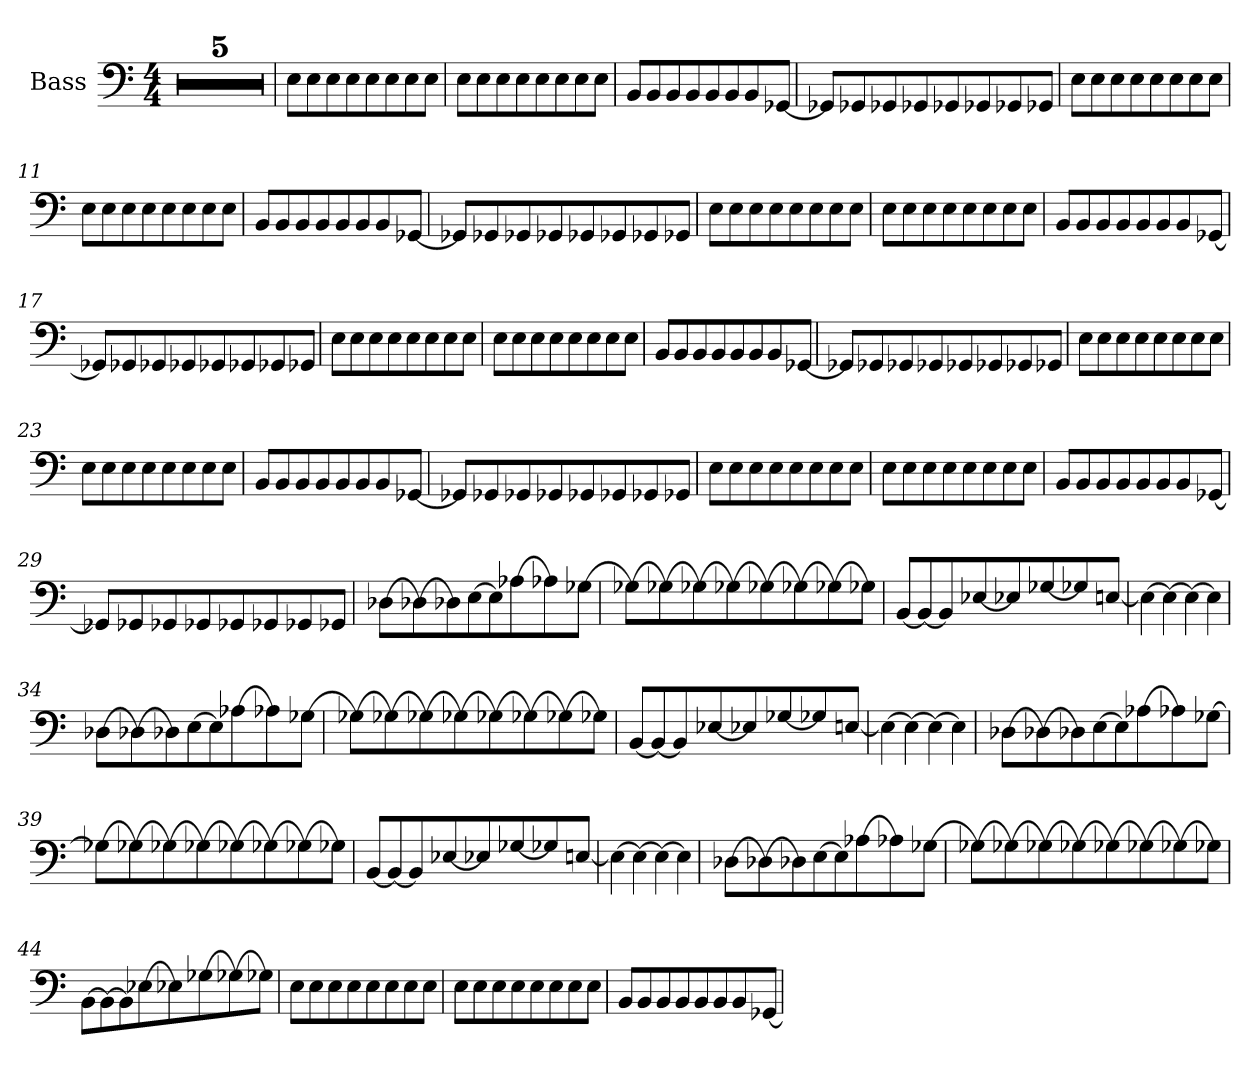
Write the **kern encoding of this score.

**kern
*part1
*staff1
*I"Bass
*clefF4
*ITrd7c12
*k[]
*M4/4
=1
!LO:N:vis=1
1r
=2
!LO:N:vis=1
1r
=3
!LO:N:vis=1
1r
=4
!LO:N:vis=1
1r
=5
!LO:N:vis=1
1r
=6
!LO:N:vis=8
32EE\L
!LO:N:vis=8
32EE\
!LO:N:vis=8
32EE\
!LO:N:vis=8
32EE\
!LO:N:vis=8
32EE\
!LO:N:vis=8
32EE\
!LO:N:vis=8
32EE\
!LO:N:vis=8
32EE\J
=7
!LO:N:vis=8
32EE\L
!LO:N:vis=8
32EE\
!LO:N:vis=8
32EE\
!LO:N:vis=8
32EE\
!LO:N:vis=8
32EE\
!LO:N:vis=8
32EE\
!LO:N:vis=8
32EE\
!LO:N:vis=8
32EE\J
=8
!LO:N:vis=8
32BBB/L
!LO:N:vis=8
32BBB/
!LO:N:vis=8
32BBB/
!LO:N:vis=8
32BBB/
!LO:N:vis=8
32BBB/
!LO:N:vis=8
32BBB/
!LO:N:vis=8
32BBB/
!LO:N:vis=8
[32GGG-X/J
=9
!LO:N:vis=8
32GGG-X/L]
!LO:N:vis=8
32GGG-X/
!LO:N:vis=8
32GGG-X/
!LO:N:vis=8
32GGG-X/
!LO:N:vis=8
32GGG-X/
!LO:N:vis=8
32GGG-X/
!LO:N:vis=8
32GGG-X/
!LO:N:vis=8
32GGG-X/J
=10
!LO:N:vis=8
32EE\L
!LO:N:vis=8
32EE\
!LO:N:vis=8
32EE\
!LO:N:vis=8
32EE\
!LO:N:vis=8
32EE\
!LO:N:vis=8
32EE\
!LO:N:vis=8
32EE\
!LO:N:vis=8
32EE\J
=11
!LO:N:vis=8
32EE\L
!LO:N:vis=8
32EE\
!LO:N:vis=8
32EE\
!LO:N:vis=8
32EE\
!LO:N:vis=8
32EE\
!LO:N:vis=8
32EE\
!LO:N:vis=8
32EE\
!LO:N:vis=8
32EE\J
=12
!LO:N:vis=8
32BBB/L
!LO:N:vis=8
32BBB/
!LO:N:vis=8
32BBB/
!LO:N:vis=8
32BBB/
!LO:N:vis=8
32BBB/
!LO:N:vis=8
32BBB/
!LO:N:vis=8
32BBB/
!LO:N:vis=8
[32GGG-X/J
=13
!LO:N:vis=8
32GGG-X/L]
!LO:N:vis=8
32GGG-X/
!LO:N:vis=8
32GGG-X/
!LO:N:vis=8
32GGG-X/
!LO:N:vis=8
32GGG-X/
!LO:N:vis=8
32GGG-X/
!LO:N:vis=8
32GGG-X/
!LO:N:vis=8
32GGG-X/J
=14
!LO:N:vis=8
32EE\L
!LO:N:vis=8
32EE\
!LO:N:vis=8
32EE\
!LO:N:vis=8
32EE\
!LO:N:vis=8
32EE\
!LO:N:vis=8
32EE\
!LO:N:vis=8
32EE\
!LO:N:vis=8
32EE\J
=15
!LO:N:vis=8
32EE\L
!LO:N:vis=8
32EE\
!LO:N:vis=8
32EE\
!LO:N:vis=8
32EE\
!LO:N:vis=8
32EE\
!LO:N:vis=8
32EE\
!LO:N:vis=8
32EE\
!LO:N:vis=8
32EE\J
=16
!LO:N:vis=8
32BBB/L
!LO:N:vis=8
32BBB/
!LO:N:vis=8
32BBB/
!LO:N:vis=8
32BBB/
!LO:N:vis=8
32BBB/
!LO:N:vis=8
32BBB/
!LO:N:vis=8
32BBB/
!LO:N:vis=8
[32GGG-X/J
=17
!LO:N:vis=8
32GGG-X/L]
!LO:N:vis=8
32GGG-X/
!LO:N:vis=8
32GGG-X/
!LO:N:vis=8
32GGG-X/
!LO:N:vis=8
32GGG-X/
!LO:N:vis=8
32GGG-X/
!LO:N:vis=8
32GGG-X/
!LO:N:vis=8
32GGG-X/J
=18
!LO:N:vis=8
32EE\L
!LO:N:vis=8
32EE\
!LO:N:vis=8
32EE\
!LO:N:vis=8
32EE\
!LO:N:vis=8
32EE\
!LO:N:vis=8
32EE\
!LO:N:vis=8
32EE\
!LO:N:vis=8
32EE\J
=19
!LO:N:vis=8
32EE\L
!LO:N:vis=8
32EE\
!LO:N:vis=8
32EE\
!LO:N:vis=8
32EE\
!LO:N:vis=8
32EE\
!LO:N:vis=8
32EE\
!LO:N:vis=8
32EE\
!LO:N:vis=8
32EE\J
=20
!LO:N:vis=8
32BBB/L
!LO:N:vis=8
32BBB/
!LO:N:vis=8
32BBB/
!LO:N:vis=8
32BBB/
!LO:N:vis=8
32BBB/
!LO:N:vis=8
32BBB/
!LO:N:vis=8
32BBB/
!LO:N:vis=8
[32GGG-X/J
=21
!LO:N:vis=8
32GGG-X/L]
!LO:N:vis=8
32GGG-X/
!LO:N:vis=8
32GGG-X/
!LO:N:vis=8
32GGG-X/
!LO:N:vis=8
32GGG-X/
!LO:N:vis=8
32GGG-X/
!LO:N:vis=8
32GGG-X/
!LO:N:vis=8
32GGG-X/J
=22
!LO:N:vis=8
32EE\L
!LO:N:vis=8
32EE\
!LO:N:vis=8
32EE\
!LO:N:vis=8
32EE\
!LO:N:vis=8
32EE\
!LO:N:vis=8
32EE\
!LO:N:vis=8
32EE\
!LO:N:vis=8
32EE\J
=23
!LO:N:vis=8
32EE\L
!LO:N:vis=8
32EE\
!LO:N:vis=8
32EE\
!LO:N:vis=8
32EE\
!LO:N:vis=8
32EE\
!LO:N:vis=8
32EE\
!LO:N:vis=8
32EE\
!LO:N:vis=8
32EE\J
=24
!LO:N:vis=8
32BBB/L
!LO:N:vis=8
32BBB/
!LO:N:vis=8
32BBB/
!LO:N:vis=8
32BBB/
!LO:N:vis=8
32BBB/
!LO:N:vis=8
32BBB/
!LO:N:vis=8
32BBB/
!LO:N:vis=8
[32GGG-X/J
=25
!LO:N:vis=8
32GGG-X/L]
!LO:N:vis=8
32GGG-X/
!LO:N:vis=8
32GGG-X/
!LO:N:vis=8
32GGG-X/
!LO:N:vis=8
32GGG-X/
!LO:N:vis=8
32GGG-X/
!LO:N:vis=8
32GGG-X/
!LO:N:vis=8
32GGG-X/J
=26
!LO:N:vis=8
32EE\L
!LO:N:vis=8
32EE\
!LO:N:vis=8
32EE\
!LO:N:vis=8
32EE\
!LO:N:vis=8
32EE\
!LO:N:vis=8
32EE\
!LO:N:vis=8
32EE\
!LO:N:vis=8
32EE\J
=27
!LO:N:vis=8
32EE\L
!LO:N:vis=8
32EE\
!LO:N:vis=8
32EE\
!LO:N:vis=8
32EE\
!LO:N:vis=8
32EE\
!LO:N:vis=8
32EE\
!LO:N:vis=8
32EE\
!LO:N:vis=8
32EE\J
=28
!LO:N:vis=8
32BBB/L
!LO:N:vis=8
32BBB/
!LO:N:vis=8
32BBB/
!LO:N:vis=8
32BBB/
!LO:N:vis=8
32BBB/
!LO:N:vis=8
32BBB/
!LO:N:vis=8
32BBB/
!LO:N:vis=8
[32GGG-X/J
=29
!LO:N:vis=8
32GGG-X/L]
!LO:N:vis=8
32GGG-X/
!LO:N:vis=8
32GGG-X/
!LO:N:vis=8
32GGG-X/
!LO:N:vis=8
32GGG-X/
!LO:N:vis=8
32GGG-X/
!LO:N:vis=8
32GGG-X/
!LO:N:vis=8
32GGG-X/J
=30
!LO:N:vis=8
[32DD-X\L
!LO:N:vis=8
32DD-X\_
!LO:N:vis=8
32DD-X\]
!LO:N:vis=8
[32EE\
!LO:N:vis=8
32EE\]
!LO:N:vis=8
[32AA-X\
!LO:N:vis=8
32AA-X\]
!LO:N:vis=8
[32GG-X\J
=31
!LO:N:vis=8
32GG-X\L_
!LO:N:vis=8
32GG-X\_
!LO:N:vis=8
32GG-X\_
!LO:N:vis=8
32GG-X\_
!LO:N:vis=8
32GG-X\_
!LO:N:vis=8
32GG-X\_
!LO:N:vis=8
32GG-X\_
!LO:N:vis=8
32GG-X\J]
=32
!LO:N:vis=8
[32BBB/L
!LO:N:vis=8
32BBB/_
!LO:N:vis=8
32BBB/]
!LO:N:vis=8
[32EE-X/
!LO:N:vis=8
32EE-X/]
!LO:N:vis=8
[32GG-X/
!LO:N:vis=8
32GG-X/]
!LO:N:vis=8
[32EE/J
=33
!LO:N:vis=4
16EE_
!LO:N:vis=4
16EE_
!LO:N:vis=4
16EE_
!LO:N:vis=4
16EE]
=34
!LO:N:vis=8
[32DD-X\L
!LO:N:vis=8
32DD-X\_
!LO:N:vis=8
32DD-X\]
!LO:N:vis=8
[32EE\
!LO:N:vis=8
32EE\]
!LO:N:vis=8
[32AA-X\
!LO:N:vis=8
32AA-X\]
!LO:N:vis=8
[32GG-X\J
=35
!LO:N:vis=8
32GG-X\L_
!LO:N:vis=8
32GG-X\_
!LO:N:vis=8
32GG-X\_
!LO:N:vis=8
32GG-X\_
!LO:N:vis=8
32GG-X\_
!LO:N:vis=8
32GG-X\_
!LO:N:vis=8
32GG-X\_
!LO:N:vis=8
32GG-X\J]
=36
!LO:N:vis=8
[32BBB/L
!LO:N:vis=8
32BBB/_
!LO:N:vis=8
32BBB/]
!LO:N:vis=8
[32EE-X/
!LO:N:vis=8
32EE-X/]
!LO:N:vis=8
[32GG-X/
!LO:N:vis=8
32GG-X/]
!LO:N:vis=8
[32EE/J
=37
!LO:N:vis=4
16EE_
!LO:N:vis=4
16EE_
!LO:N:vis=4
16EE_
!LO:N:vis=4
16EE]
=38
!LO:N:vis=8
[32DD-X\L
!LO:N:vis=8
32DD-X\_
!LO:N:vis=8
32DD-X\]
!LO:N:vis=8
[32EE\
!LO:N:vis=8
32EE\]
!LO:N:vis=8
[32AA-X\
!LO:N:vis=8
32AA-X\]
!LO:N:vis=8
[32GG-X\J
=39
!LO:N:vis=8
32GG-X\L_
!LO:N:vis=8
32GG-X\_
!LO:N:vis=8
32GG-X\_
!LO:N:vis=8
32GG-X\_
!LO:N:vis=8
32GG-X\_
!LO:N:vis=8
32GG-X\_
!LO:N:vis=8
32GG-X\_
!LO:N:vis=8
32GG-X\J]
=40
!LO:N:vis=8
[32BBB/L
!LO:N:vis=8
32BBB/_
!LO:N:vis=8
32BBB/]
!LO:N:vis=8
[32EE-X/
!LO:N:vis=8
32EE-X/]
!LO:N:vis=8
[32GG-X/
!LO:N:vis=8
32GG-X/]
!LO:N:vis=8
[32EE/J
=41
!LO:N:vis=4
16EE_
!LO:N:vis=4
16EE_
!LO:N:vis=4
16EE_
!LO:N:vis=4
16EE]
=42
!LO:N:vis=8
[32DD-X\L
!LO:N:vis=8
32DD-X\_
!LO:N:vis=8
32DD-X\]
!LO:N:vis=8
[32EE\
!LO:N:vis=8
32EE\]
!LO:N:vis=8
[32AA-X\
!LO:N:vis=8
32AA-X\]
!LO:N:vis=8
[32GG-X\J
=43
!LO:N:vis=8
32GG-X\L_
!LO:N:vis=8
32GG-X\_
!LO:N:vis=8
32GG-X\_
!LO:N:vis=8
32GG-X\_
!LO:N:vis=8
32GG-X\_
!LO:N:vis=8
32GG-X\_
!LO:N:vis=8
32GG-X\_
!LO:N:vis=8
32GG-X\J]
=44
!LO:N:vis=8
[32BBB\L
!LO:N:vis=8
32BBB\_
!LO:N:vis=8
32BBB\]
!LO:N:vis=8
[32EE-X\
!LO:N:vis=8
32EE-X\]
!LO:N:vis=8
[32GG-X\
!LO:N:vis=8
32GG-X\_
!LO:N:vis=8
32GG-X\J]
=45
!LO:N:vis=8
32EE\L
!LO:N:vis=8
32EE\
!LO:N:vis=8
32EE\
!LO:N:vis=8
32EE\
!LO:N:vis=8
32EE\
!LO:N:vis=8
32EE\
!LO:N:vis=8
32EE\
!LO:N:vis=8
32EE\J
=46
!LO:N:vis=8
32EE\L
!LO:N:vis=8
32EE\
!LO:N:vis=8
32EE\
!LO:N:vis=8
32EE\
!LO:N:vis=8
32EE\
!LO:N:vis=8
32EE\
!LO:N:vis=8
32EE\
!LO:N:vis=8
32EE\J
=47
!LO:N:vis=8
32BBB/L
!LO:N:vis=8
32BBB/
!LO:N:vis=8
32BBB/
!LO:N:vis=8
32BBB/
!LO:N:vis=8
32BBB/
!LO:N:vis=8
32BBB/
!LO:N:vis=8
32BBB/
!LO:N:vis=8
[32GGG-X/J
=
*-
